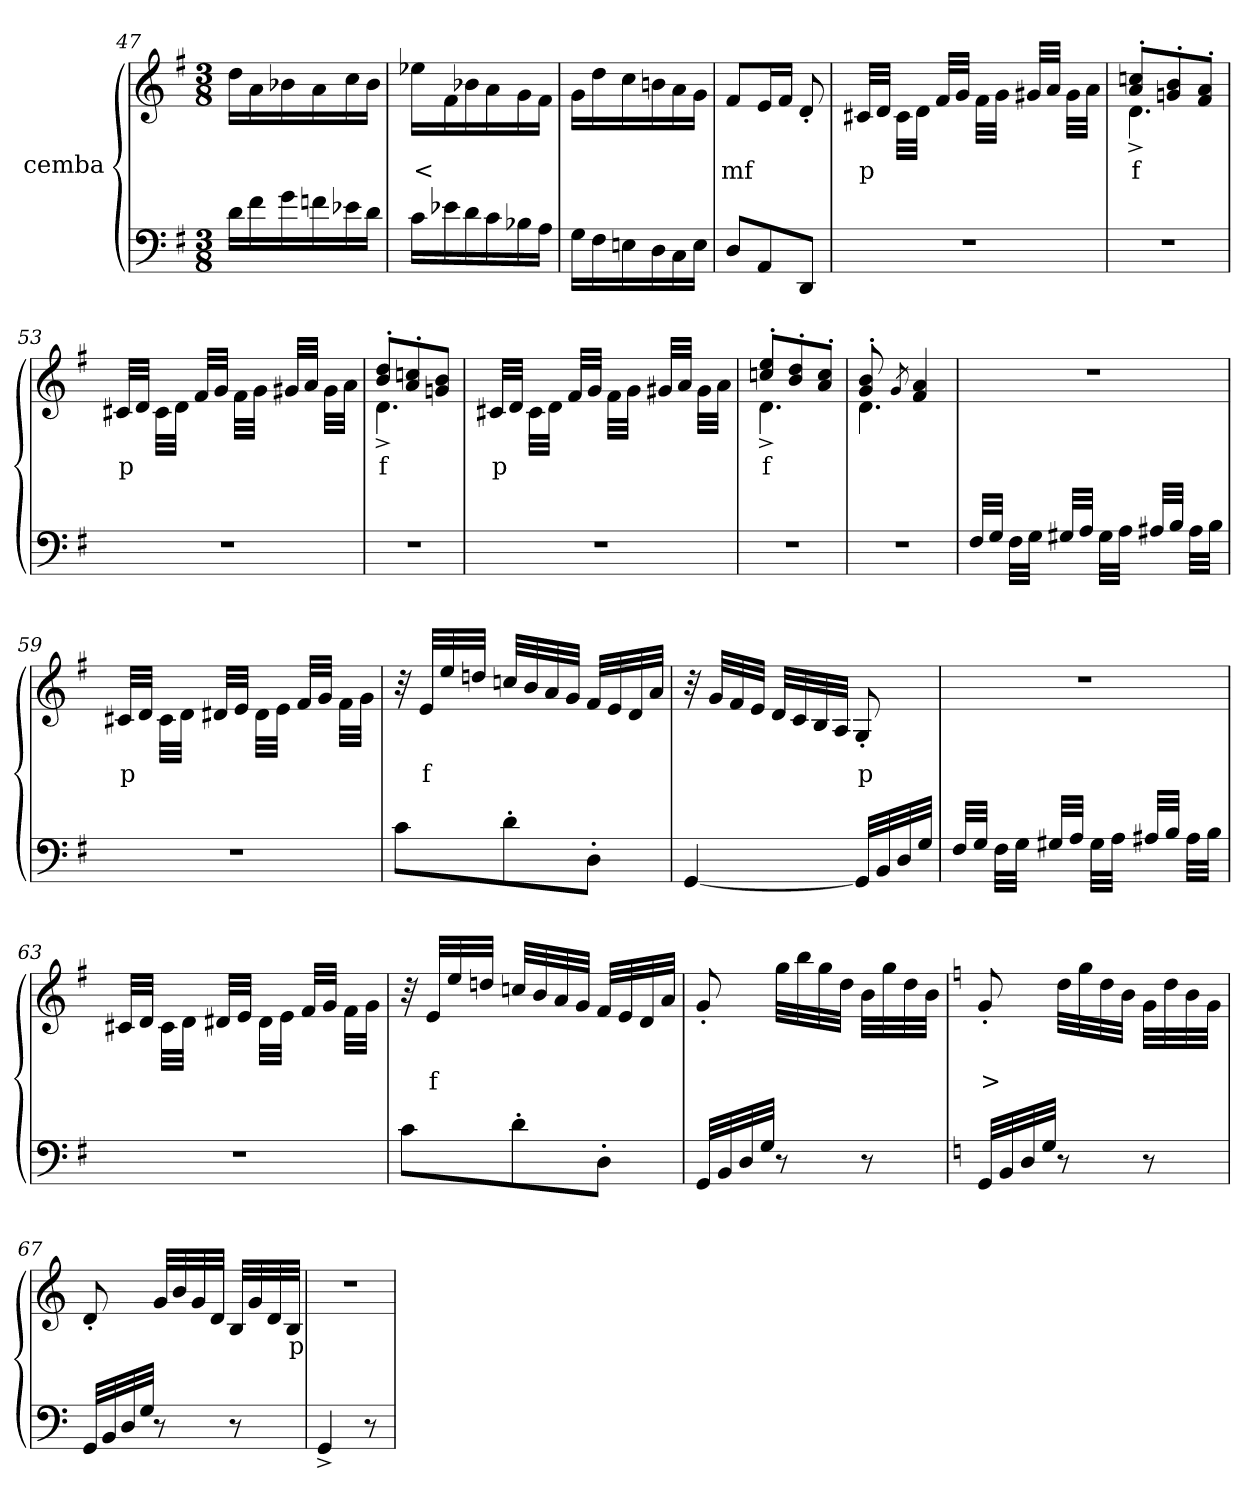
**kern	**kern	**text
*part2	*part1	*part1
*staff2	*staff1	*staff1
*I"cemba	*I"cemba	*
*clefF4	*clefG2	*
*k[f#]	*k[f#]	*
*G:	*G:	*
*M3/8	*M3/8	*
=47	=47	=47
16d\LL	16dd\LL	.
16f#\	16a\	.
16g\	16b-X\	.
16fn\	16a\	.
16e-X\	16cc\	.
16d\JJ	16b-\JJ	.
=48	=48	=48
16c\LL	16ee-X\LL	<
16e-X\	16f#\	.
16d\	16b-X\	.
16c\	16a\	.
16B-X\	16g\	.
16A\JJ	16f#\JJ	.
=49	=49	=49
16G\LL	16g\LL	.
16F#\	16dd\	.
16En\	16cc\	.
16D\	16bn\	.
16C\	16a\	.
16E\JJ	16g\JJ	.
=50	=50	=50
8D/L	8f#/L	mf
8AA/	16e/L	.
.	16f#/JJ	.
8DD/J	8d'>/	.
=51	=51	=51
4.r	32c#X/LLL	p
.	32d/JJJ	.
.	32c#\LLL	.
.	32d\JJJ	.
.	32f#/LLL	.
.	32g/JJJ	.
.	32f#\LLL	.
.	32g\JJJ	.
.	32g#X/LLL	.
.	32a/JJJ	.
.	32g#\LLL	.
.	32a\JJJ	.
=52	=52	=52
*	*^	*
4.r	8a/'> 8ccn/'>L	4.d^>\	f
.	8gn/'> 8b/'>	.	.
.	8f#/'> 8a/'>J	.	.
*	*v	*v	*
=53	=53	=53
4.r	32c#X/LLL	p
.	32d/JJJ	.
.	32c#\LLL	.
.	32d\JJJ	.
.	32f#/LLL	.
.	32g/JJJ	.
.	32f#\LLL	.
.	32g\JJJ	.
.	32g#X/LLL	.
.	32a/JJJ	.
.	32g#\LLL	.
.	32a\JJJ	.
=54	=54	=54
*	*^	*
4.r	8b/'> 8dd/'>L	4.d^>\	f
.	8a/'> 8ccn/'>	.	.
.	8gn/ 8b/J	.	.
*	*v	*v	*
=55	=55	=55
4.r	32c#X/LLL	p
.	32d/JJJ	.
.	32c#\LLL	.
.	32d\JJJ	.
.	32f#/LLL	.
.	32g/JJJ	.
.	32f#\LLL	.
.	32g\JJJ	.
.	32g#X/LLL	.
.	32a/JJJ	.
.	32g#\LLL	.
.	32a\JJJ	.
=56	=56	=56
*	*^	*
4.r	8ccn/'> 8ee/'>L	4.d^>\	f
.	8b/'> 8dd/'>	.	.
.	8a/'> 8cc/'>J	.	.
=57	=57	=57	=57
4.r	8g/'> 8b/'>	4.d\	.
.	8qg/	.	.
.	4f#/ 4a/	.	.
*	*v	*v	*
=58	=58	=58
32F#/LLL	4.r	.
32G/JJJ	.	.
32F#\LLL	.	.
32G\JJJ	.	.
32G#X/LLL	.	.
32A/JJJ	.	.
32G#\LLL	.	.
32A\JJJ	.	.
32A#X/LLL	.	.
32B/JJJ	.	.
32A#\LLL	.	.
32B\JJJ	.	.
=59	=59	=59
4.r	32c#X/LLL	p
.	32d/JJJ	.
.	32c#\LLL	.
.	32d\JJJ	.
.	32d#X/LLL	.
.	32e/JJJ	.
.	32d#\LLL	.
.	32e\JJJ	.
.	32f#/LLL	.
.	32g/JJJ	.
.	32f#\LLL	.
.	32g\JJJ	.
=60	=60	=60
8c\L	32r	.
.	32e/LLL	f
.	32ee/	.
.	32ddn/JJJ	.
8d'>\	32ccn/LLL	.
.	32b/	.
.	32a/	.
.	32g/JJJ	.
8D'>\J	32f#/LLL	.
.	32e/	.
.	32d/	.
.	32a/JJJ	.
=61	=61	=61
[4GG/	32r	.
.	32g/LLL	.
.	32f#/	.
.	32e/JJJ	.
.	32d/LLL	.
.	32c/	.
.	32B/	.
.	32A/JJJ	.
32GG/LLL]	8G'>/	p
32BB/	.	.
32D/	.	.
32G/JJJ	.	.
=62	=62	=62
32F#/LLL	4.r	.
32G/JJJ	.	.
32F#\LLL	.	.
32G\JJJ	.	.
32G#X/LLL	.	.
32A/JJJ	.	.
32G#\LLL	.	.
32A\JJJ	.	.
32A#X/LLL	.	.
32B/JJJ	.	.
32A#\LLL	.	.
32B\JJJ	.	.
=63	=63	=63
4.r	32c#X/LLL	.
.	32d/JJJ	.
.	32c#\LLL	.
.	32d\JJJ	.
.	32d#X/LLL	.
.	32e/JJJ	.
.	32d#\LLL	.
.	32e\JJJ	.
.	32f#/LLL	.
.	32g/JJJ	.
.	32f#\LLL	.
.	32g\JJJ	.
=64	=64	=64
8c\L	32r	.
.	32e/LLL	f
.	32ee/	.
.	32ddn/JJJ	.
8d'>\	32ccn/LLL	.
.	32b/	.
.	32a/	.
.	32g/JJJ	.
8D'>\J	32f#/LLL	.
.	32e/	.
.	32d/	.
.	32a/JJJ	.
=65	=65	=65
32GG/LLL	8g'>/	.
32BB/	.	.
32D/	.	.
32G/JJJ	.	.
8r	32gg\LLL	.
.	32bb\	.
.	32gg\	.
.	32dd\JJJ	.
8r	32b\LLL	.
.	32gg\	.
.	32dd\	.
.	32b\JJJ	.
=66	=66	=66
*k[]	*k[]	*
32GG/LLL	8g'>/	>
32BB/	.	.
32D/	.	.
32G/JJJ	.	.
8r	32dd\LLL	.
.	32gg\	.
.	32dd\	.
.	32b\JJJ	.
8r	32g\LLL	.
.	32dd\	.
.	32b\	.
.	32g\JJJ	.
=67	=67	=67
32GG/LLL	8d'>/	.
32BB/	.	.
32D/	.	.
32G/JJJ	.	.
8r	32g/LLL	.
.	32b/	.
.	32g/	.
.	32d/JJJ	.
8r	32B/LLL	.
.	32g/	.
.	32d/	.
.	32B/JJJ	p
=68	=68	=68
4GG^>/	4.r	.
8r	.	.
=	=	=
*-	*-	*-
